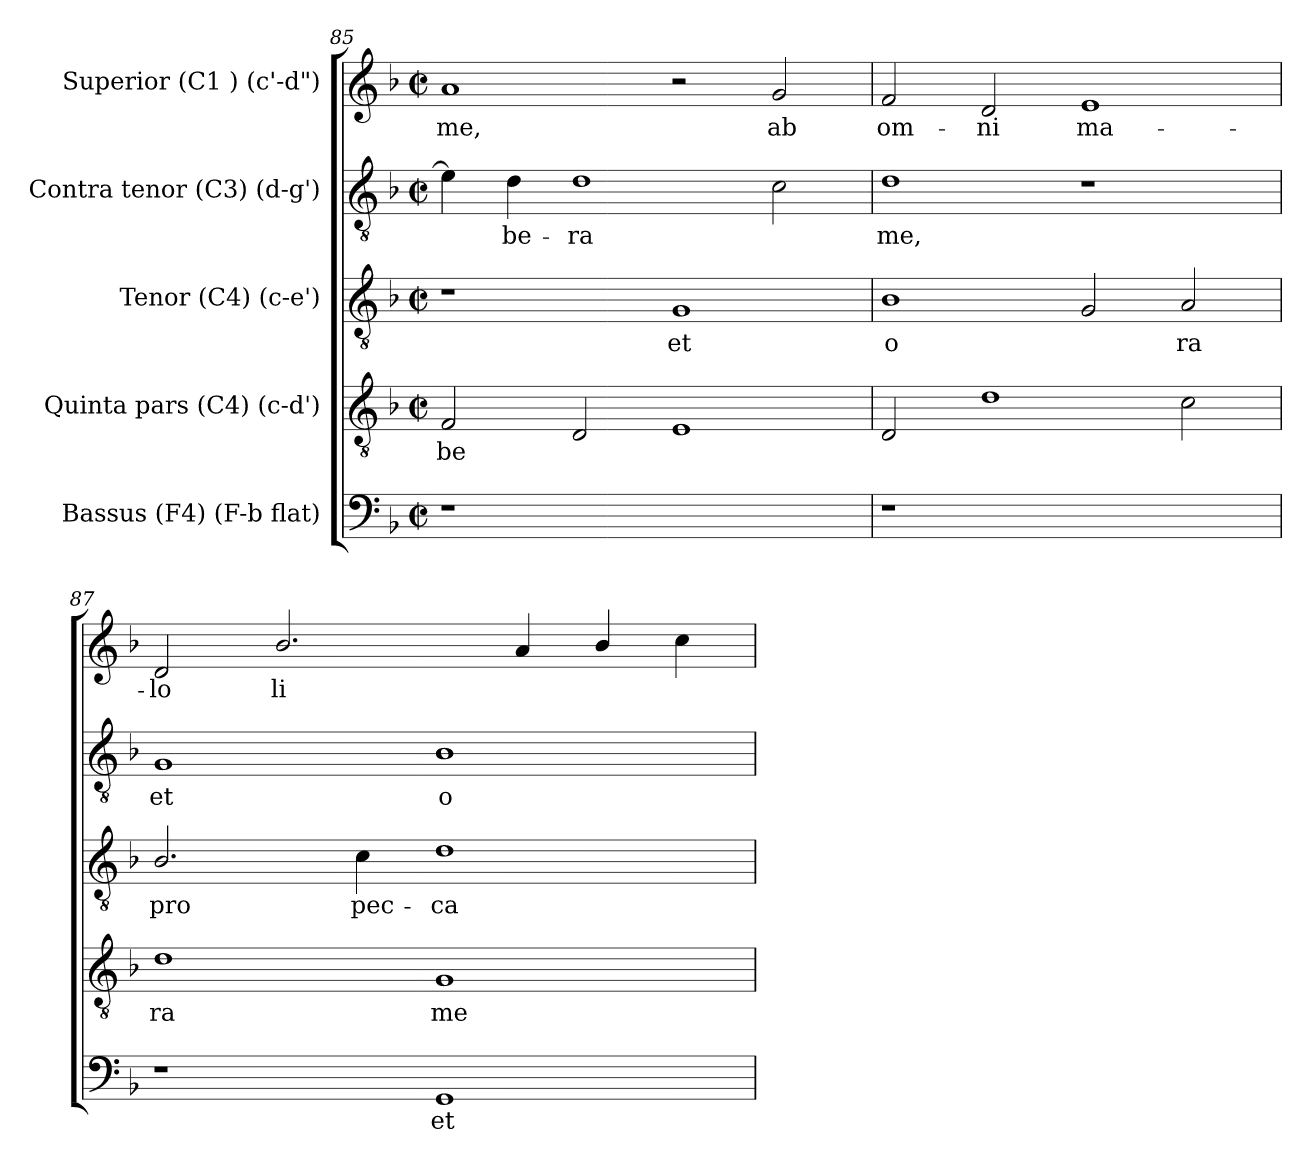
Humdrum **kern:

**kern	**text	**kern	**text	**kern	**text	**kern	**text	**kern	**text
*part5	*part5	*part4	*part4	*part3	*part3	*part2	*part2	*part1	*part1
*staff5	*staff5	*staff4	*staff4	*staff3	*staff3	*staff2	*staff2	*staff1	*staff1
*I"Bassus (F4)  (F-b flat)	*	*I"Quinta pars (C4)  (c-d')	*	*I"Tenor (C4)  (c-e')	*	*I"Contra tenor (C3)  (d-g')	*	*I"Superior (C1 )  (c'-d")	*
*clefF4	*	*clefGv2	*	*clefGv2	*	*clefGv2	*	*clefG2	*
*k[b-]	*	*k[b-]	*	*k[b-]	*	*k[b-]	*	*k[b-]	*
*F:	*	*F:	*	*F:	*	*F:	*	*F:	*
*M2/2	*	*M2/2	*	*M2/2	*	*M2/2	*	*M2/2	*
*met(c|)	*	*met(c|)	*	*met(c|)	*	*met(c|)	*	*met(c|)	*
=85	=85	=85	=85	=85	=85	=85	=85	=85	=85
!	!	!	!LO:LY:b:cj	!	!	!	!LO:LY:b:cj	!	!LO:LY:b:cj
1r	.	2F/	-be-	1r	.	4e\]	--	1a	me,
!	!	!	!	!	!	!	!LO:LY:b:cj	!	!
.	.	.	.	.	.	4d\	-be-	.	.
!	!	!	!LO:LY:b:cj	!	!	!	!LO:LY:b:cj	!	!
.	.	2D/	--	.	.	1d	-ra	.	.
!	!	!	!LO:LY:b:cj	!	!LO:LY:b:cj	!	!	!	!
1ryy	.	1E	--	1G	et	.	.	2r	.
!	!	!	!	!	!	!	!LO:LY:b:cj	!	!LO:LY:b:cj
.	.	.	.	.	.	2c\	.	2g/	ab
=86	=86	=86	=86	=86	=86	=86	=86	=86	=86
!	!	!	!LO:LY:b:cj	!	!LO:LY:b:cj	!	!LO:LY:b:cj	!	!LO:LY:b:cj
1r	.	2D/	--	1B-	o-	1d	me,	2f/	om-
!	!	!	!LO:LY:b:cj	!	!	!	!	!	!LO:LY:b:cj
.	.	1d	--	.	.	.	.	2d/	-ni
!	!	!	!	!	!LO:LY:b:cj	!	!	!	!LO:LY:b:cj
1ryy	.	.	.	2G/	--	1r	.	1e	ma-
!	!	!	!LO:LY:b:cj	!	!LO:LY:b:cj	!	!	!	!
.	.	2c\	--	2A/	-ra	.	.	.	.
=87	=87	=87	=87	=87	=87	=87	=87	=87	=87
!	!	!	!LO:LY:b:cj	!	!LO:LY:b:cj	!	!LO:LY:b:cj	!	!LO:LY:b:cj
1r	.	1d	-ra	2.B-/	pro	1G	et	2d/	-lo
!	!	!	!	!	!	!	!	!	!LO:LY:b:cj
.	.	.	.	.	.	.	.	2.b-/	li-
!	!	!	!	!	!LO:LY:b:cj	!	!	!	!
.	.	.	.	4c\	pec-	.	.	.	.
!	!LO:LY:b:cj	!	!LO:LY:b:cj	!	!LO:LY:b:cj	!	!LO:LY:b:cj	!	!
1GG	et	1G	me	1d	-ca-	1B-	o-	.	.
!	!	!	!	!	!	!	!	!	!LO:LY:b:cj
.	.	.	.	.	.	.	.	4a/	--
!	!	!	!	!	!	!	!	!	!LO:LY:b:cj
.	.	.	.	.	.	.	.	4b-/	--
!	!	!	!	!	!	!	!	!	!LO:LY:b:cj
.	.	.	.	.	.	.	.	4cc\	--
=	=	=	=	=	=	=	=	=	=
*-	*-	*-	*-	*-	*-	*-	*-	*-	*-
